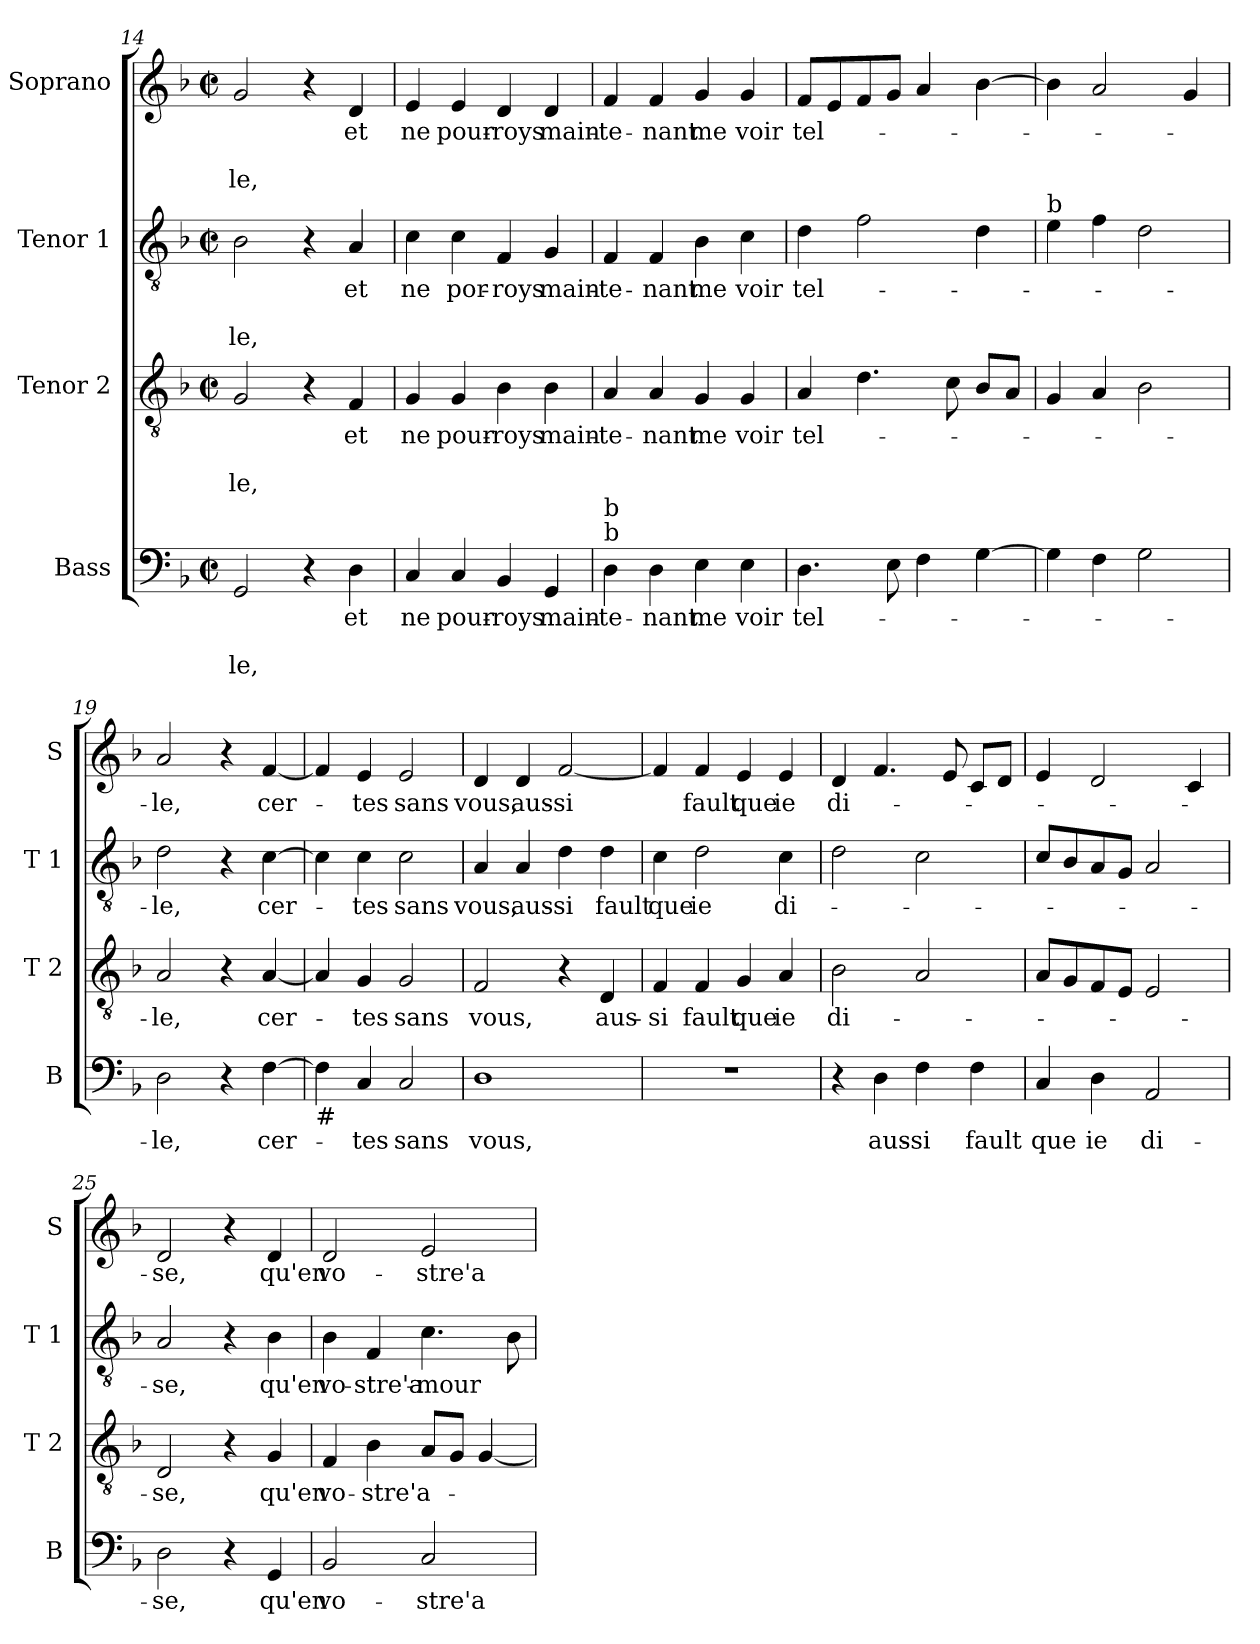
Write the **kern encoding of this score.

**kern	**text	**text	**text	**kern	**text	**text	**text	**kern	**text	**text	**text	**kern	**text	**text	**text
*part4	*part4	*part4	*part4	*part3	*part3	*part3	*part3	*part2	*part2	*part2	*part2	*part1	*part1	*part1	*part1
*staff4	*staff4	*staff4	*staff4	*staff3	*staff3	*staff3	*staff3	*staff2	*staff2	*staff2	*staff2	*staff1	*staff1	*staff1	*staff1
*I"Bass	*	*	*	*I"Tenor 2	*	*	*	*I"Tenor 1	*	*	*	*I"Soprano	*	*	*
*I'B	*	*	*	*I'T 2	*	*	*	*I'T 1	*	*	*	*I'S	*	*	*
!!LO:PB:g=z
*clefF4	*	*	*	*clefGv2	*	*	*	*clefGv2	*	*	*	*clefG2	*	*	*
*k[b-]	*	*	*	*k[b-]	*	*	*	*k[b-]	*	*	*	*k[b-]	*	*	*
*F:	*	*	*	*F:	*	*	*	*F:	*	*	*	*F:	*	*	*
*M2/2	*	*	*	*M2/2	*	*	*	*M2/2	*	*	*	*M2/2	*	*	*
*met(c|)	*	*	*	*met(c|)	*	*	*	*met(c|)	*	*	*	*met(c|)	*	*	*
=14	=14	=14	=14	=14	=14	=14	=14	=14	=14	=14	=14	=14	=14	=14	=14
!	!	!	!LO:LY:b	!	!	!	!LO:LY:b	!	!	!	!LO:LY:b	!	!	!	!LO:LY:b
2GG/	.	.	-le,	2G/	.	.	-le,	2B-\	.	.	-le,	2g/	.	.	-le,
4r	.	.	.	4r	.	.	.	4r	.	.	.	4r	.	.	.
!	!LO:LY:b	!	!	!	!LO:LY:b	!	!	!	!LO:LY:b	!	!	!	!LO:LY:b	!	!
4D\	et	.	.	4F/	et	.	.	4A/	et	.	.	4d/	et	.	.
=15	=15	=15	=15	=15	=15	=15	=15	=15	=15	=15	=15	=15	=15	=15	=15
!	!LO:LY:b	!	!	!	!LO:LY:b	!	!	!	!LO:LY:b	!	!	!	!LO:LY:b	!	!
4C/	ne	.	.	4G/	ne	.	.	4c\	ne	.	.	4e/	ne	.	.
!	!LO:LY:b	!	!	!	!LO:LY:b	!	!	!	!LO:LY:b	!	!	!	!LO:LY:b	!	!
4C/	pour-	.	.	4G/	pour-	.	.	4c\	por-	.	.	4e/	pour-	.	.
!	!LO:LY:b	!	!	!	!LO:LY:b	!	!	!	!LO:LY:b	!	!	!	!LO:LY:b	!	!
4BB-/	-roys	.	.	4B-\	-roys	.	.	4F/	-roys	.	.	4d/	-roys	.	.
!	!LO:LY:b	!	!	!	!LO:LY:b	!	!	!	!LO:LY:b	!	!	!	!LO:LY:b	!	!
4GG/	main-	.	.	4B-\	main-	.	.	4G/	main-	.	.	4d/	main-	.	.
=16	=16	=16	=16	=16	=16	=16	=16	=16	=16	=16	=16	=16	=16	=16	=16
!LO:TX:a:t=b	!	!	!	!	!	!	!	!	!	!	!	!	!	!	!
!LO:TX:a:t=b	!	!	!	!	!	!	!	!	!	!	!	!	!	!	!
!	!LO:LY:b	!	!	!	!LO:LY:b	!	!	!	!LO:LY:b	!	!	!	!LO:LY:b	!	!
4D\	-te-	.	.	4A/	-te-	.	.	4F/	-te-	.	.	4f/	-te-	.	.
!	!LO:LY:b	!	!	!	!LO:LY:b	!	!	!	!LO:LY:b	!	!	!	!LO:LY:b	!	!
4D\	-nant	.	.	4A/	-nant	.	.	4F/	-nant	.	.	4f/	-nant	.	.
!	!LO:LY:b	!	!	!	!LO:LY:b	!	!	!	!LO:LY:b	!	!	!	!LO:LY:b	!	!
4E\	me	.	.	4G/	me	.	.	4B-\	me	.	.	4g/	me	.	.
!	!LO:LY:b	!	!	!	!LO:LY:b	!	!	!	!LO:LY:b	!	!	!	!LO:LY:b	!	!
4E\	voir	.	.	4G/	voir	.	.	4c\	voir	.	.	4g/	voir	.	.
=17	=17	=17	=17	=17	=17	=17	=17	=17	=17	=17	=17	=17	=17	=17	=17
!	!LO:LY:b	!	!	!	!LO:LY:b	!	!	!	!LO:LY:b	!	!	!	!LO:LY:b	!	!
4.D\	tel-	.	.	4A/	tel-	.	.	4d\	tel-	.	.	8f/L	tel-	.	.
.	.	.	.	.	.	.	.	.	.	.	.	8e/	.	.	.
.	.	.	.	4.d\	.	.	.	2f\	.	.	.	8f/	.	.	.
8E\	.	.	.	.	.	.	.	.	.	.	.	8g/J	.	.	.
4F\	.	.	.	.	.	.	.	.	.	.	.	4a/	.	.	.
.	.	.	.	8c\	.	.	.	.	.	.	.	.	.	.	.
[4G\	.	.	.	8B-/L	.	.	.	4d\	.	.	.	[4b-\	.	.	.
.	.	.	.	8A/J	.	.	.	.	.	.	.	.	.	.	.
=18	=18	=18	=18	=18	=18	=18	=18	=18	=18	=18	=18	=18	=18	=18	=18
!	!	!	!	!	!	!	!	!LO:TX:a:t=b	!	!	!	!	!	!	!
4G\]	.	.	.	4G/	.	.	.	4e\	.	.	.	4b-\]	.	.	.
4F\	.	.	.	4A/	.	.	.	4f\	.	.	.	2a/	.	.	.
2G\	.	.	.	2B-\	.	.	.	2d\	.	.	.	.	.	.	.
.	.	.	.	.	.	.	.	.	.	.	.	4g/	.	.	.
!!LO:LB:g=z
=19	=19	=19	=19	=19	=19	=19	=19	=19	=19	=19	=19	=19	=19	=19	=19
!	!LO:LY:b	!	!	!	!LO:LY:b	!	!	!	!LO:LY:b	!	!	!	!LO:LY:b	!	!
2D\	-le,	.	.	2A/	-le,	.	.	2d\	-le,	.	.	2a/	-le,	.	.
4r	.	.	.	4r	.	.	.	4r	.	.	.	4r	.	.	.
!	!LO:LY:b	!	!	!	!LO:LY:b	!	!	!	!LO:LY:b	!	!	!	!LO:LY:b	!	!
[4F\	cer-	.	.	[4A/	cer-	.	.	[4c\	cer-	.	.	[4f/	cer-	.	.
=20	=20	=20	=20	=20	=20	=20	=20	=20	=20	=20	=20	=20	=20	=20	=20
!LO:TX:b:t=#	!	!	!	!	!	!	!	!	!	!	!	!	!	!	!
4F\]	.	.	.	4A/]	.	.	.	4c\]	.	.	.	4f/]	.	.	.
!	!LO:LY:b	!	!	!	!LO:LY:b	!	!	!	!LO:LY:b	!	!	!	!LO:LY:b	!	!
4C/	-tes	.	.	4G/	-tes	.	.	4c\	-tes	.	.	4e/	-tes	.	.
!	!LO:LY:b	!	!	!	!LO:LY:b	!	!	!	!LO:LY:b	!	!	!	!LO:LY:b	!	!
2C/	sans	.	.	2G/	sans	.	.	2c\	sans	.	.	2e/	sans	.	.
=21	=21	=21	=21	=21	=21	=21	=21	=21	=21	=21	=21	=21	=21	=21	=21
!	!LO:LY:b	!	!	!	!LO:LY:b	!	!	!	!LO:LY:b	!	!	!	!LO:LY:b	!	!
1D	vous,	.	.	2F/	vous,	.	.	4A/	vous,	.	.	4d/	vous,	.	.
!	!	!	!	!	!	!	!	!	!LO:LY:b	!	!	!	!LO:LY:b	!	!
.	.	.	.	.	.	.	.	4A/	aus-	.	.	4d/	aus-	.	.
!	!	!	!	!	!	!	!	!	!LO:LY:b	!	!	!	!LO:LY:b	!	!
.	.	.	.	4r	.	.	.	4d\	-si	.	.	[2f/	-si	.	.
!	!	!	!	!	!LO:LY:b	!	!	!	!LO:LY:b	!	!	!	!	!	!
.	.	.	.	4D/	aus-	.	.	4d\	fault	.	.	.	.	.	.
=22	=22	=22	=22	=22	=22	=22	=22	=22	=22	=22	=22	=22	=22	=22	=22
!	!	!	!	!	!LO:LY:b	!	!	!	!LO:LY:b	!	!	!	!	!	!
1r	.	.	.	4F/	-si	.	.	4c\	que	.	.	4f/]	.	.	.
!	!	!	!	!	!LO:LY:b	!	!	!	!LO:LY:b	!	!	!	!LO:LY:b	!	!
.	.	.	.	4F/	fault	.	.	2d\	ie	.	.	4f/	fault	.	.
!	!	!	!	!	!LO:LY:b	!	!	!	!	!	!	!	!LO:LY:b	!	!
.	.	.	.	4G/	que	.	.	.	.	.	.	4e/	que	.	.
!	!	!	!	!	!LO:LY:b	!	!	!	!LO:LY:b	!	!	!	!LO:LY:b	!	!
.	.	.	.	4A/	ie	.	.	4c\	di-	.	.	4e/	ie	.	.
=23	=23	=23	=23	=23	=23	=23	=23	=23	=23	=23	=23	=23	=23	=23	=23
!	!	!	!	!	!LO:LY:b	!	!	!	!	!	!	!	!LO:LY:b	!	!
4r	.	.	.	2B-\	di-	.	.	2d\	.	.	.	4d/	di-	.	.
!	!LO:LY:b	!	!	!	!	!	!	!	!	!	!	!	!	!	!
4D\	aus-	.	.	.	.	.	.	.	.	.	.	4.f/	.	.	.
!	!LO:LY:b	!	!	!	!	!	!	!	!	!	!	!	!	!	!
4F\	-si	.	.	2A/	.	.	.	2c\	.	.	.	.	.	.	.
.	.	.	.	.	.	.	.	.	.	.	.	8e/	.	.	.
!	!LO:LY:b	!	!	!	!	!	!	!	!	!	!	!	!	!	!
4F\	fault	.	.	.	.	.	.	.	.	.	.	8c/L	.	.	.
.	.	.	.	.	.	.	.	.	.	.	.	8d/J	.	.	.
!!LO:LB:g=z
=24	=24	=24	=24	=24	=24	=24	=24	=24	=24	=24	=24	=24	=24	=24	=24
!	!LO:LY:b	!	!	!	!	!	!	!	!	!	!	!	!	!	!
4C/	que	.	.	8A/L	.	.	.	8c/L	.	.	.	4e/	.	.	.
.	.	.	.	8G/	.	.	.	8B-/	.	.	.	.	.	.	.
!	!LO:LY:b	!	!	!	!	!	!	!	!	!	!	!	!	!	!
4D\	ie	.	.	8F/	.	.	.	8A/	.	.	.	2d/	.	.	.
.	.	.	.	8E/J	.	.	.	8G/J	.	.	.	.	.	.	.
!	!LO:LY:b	!	!	!	!	!	!	!	!	!	!	!	!	!	!
2AA/	di-	.	.	2E/	.	.	.	2A/	.	.	.	.	.	.	.
.	.	.	.	.	.	.	.	.	.	.	.	4c/	.	.	.
=25	=25	=25	=25	=25	=25	=25	=25	=25	=25	=25	=25	=25	=25	=25	=25
!	!LO:LY:b	!	!	!	!LO:LY:b	!	!	!	!LO:LY:b	!	!	!	!LO:LY:b	!	!
2D\	-se,	.	.	2D/	-se,	.	.	2A/	-se,	.	.	2d/	-se,	.	.
4r	.	.	.	4r	.	.	.	4r	.	.	.	4r	.	.	.
!	!LO:LY:b	!	!	!	!LO:LY:b	!	!	!	!LO:LY:b	!	!	!	!LO:LY:b	!	!
4GG/	qu'en	.	.	4G/	qu'en	.	.	4B-\	qu'en	.	.	4d/	qu'en	.	.
=26	=26	=26	=26	=26	=26	=26	=26	=26	=26	=26	=26	=26	=26	=26	=26
!	!LO:LY:b	!	!	!	!LO:LY:b	!	!	!	!LO:LY:b	!	!	!	!LO:LY:b	!	!
2BB-/	vo-	.	.	4F/	vo-	.	.	4B-\	vo-	.	.	2d/	vo-	.	.
!	!	!	!	!	!LO:LY:b	!	!	!	!LO:LY:b	!	!	!	!	!	!
.	.	.	.	4B-\	-stre'a-	.	.	4F/	-stre'a-	.	.	.	.	.	.
!	!LO:LY:b	!	!	!	!	!	!	!	!LO:LY:b	!	!	!	!LO:LY:b	!	!
2C/	-stre'a-	.	.	8A/L	.	.	.	4.c\	-mour	.	.	2e/	-stre'a-	.	.
.	.	.	.	8G/J	.	.	.	.	.	.	.	.	.	.	.
.	.	.	.	[4G/	.	.	.	.	.	.	.	.	.	.	.
.	.	.	.	.	.	.	.	8B-\	.	.	.	.	.	.	.
=	=	=	=	=	=	=	=	=	=	=	=	=	=	=	=
*-	*-	*-	*-	*-	*-	*-	*-	*-	*-	*-	*-	*-	*-	*-	*-
